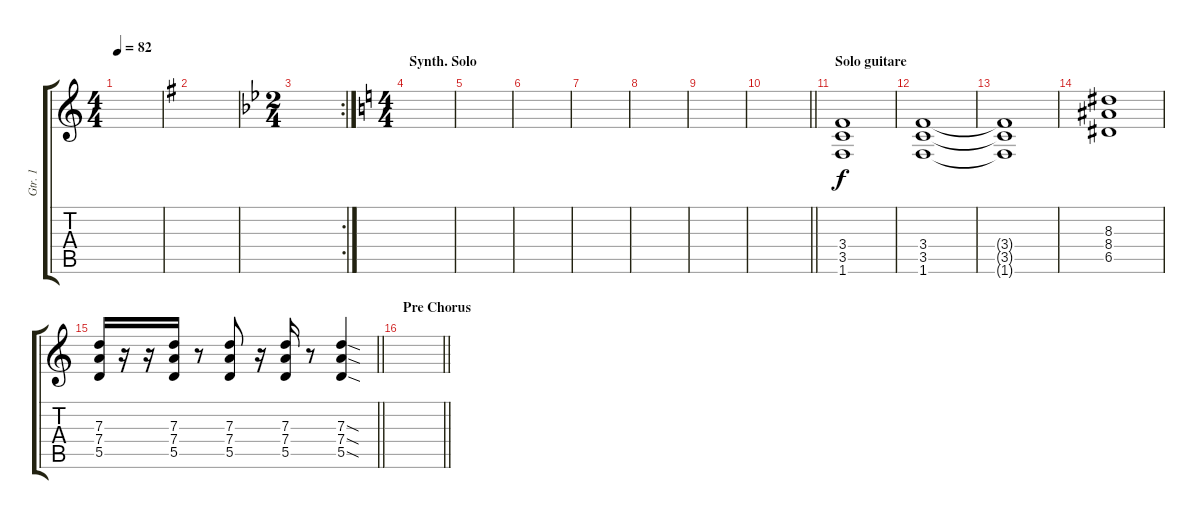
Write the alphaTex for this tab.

\track ("Gtr. 1" "Gtr. 1") {instrument overdrivenguitar}
\staff {score tabs}
\tuning (E4 B3 G3 D3 A2 E2) {hide}
\ts (4 4)
\tempo 82
\clef g2
\ks c
|
\ks g
|
\rc 2
\ts (2 4)
\ks bb
|
\ts (4 4)
\section ("" "Synth. Solo")
\ks c
|
|
|
|
|
|
\barLineRight lightlight
|
\section ("" "Solo guitare")
(3.4 3.5 1.6).1 |
(3.4 3.5 1.6).1 |
(3.4{t} 3.5{t} 1.6{t}).1 |
(8.3 8.4 6.5).1 |
\barLineRight lightlight
(7.3 7.4 5.5).16 r.16 r.16 (7.3 7.4 5.5).16 r.8 (7.3 7.4 5.5).8 r.16 (7.3 7.4 5.5).16 r.8 (7.3{sod} 7.4{sod} 5.5{sod}).4 |
\section ("" "Pre Chorus")
\barLineRight lightlight
